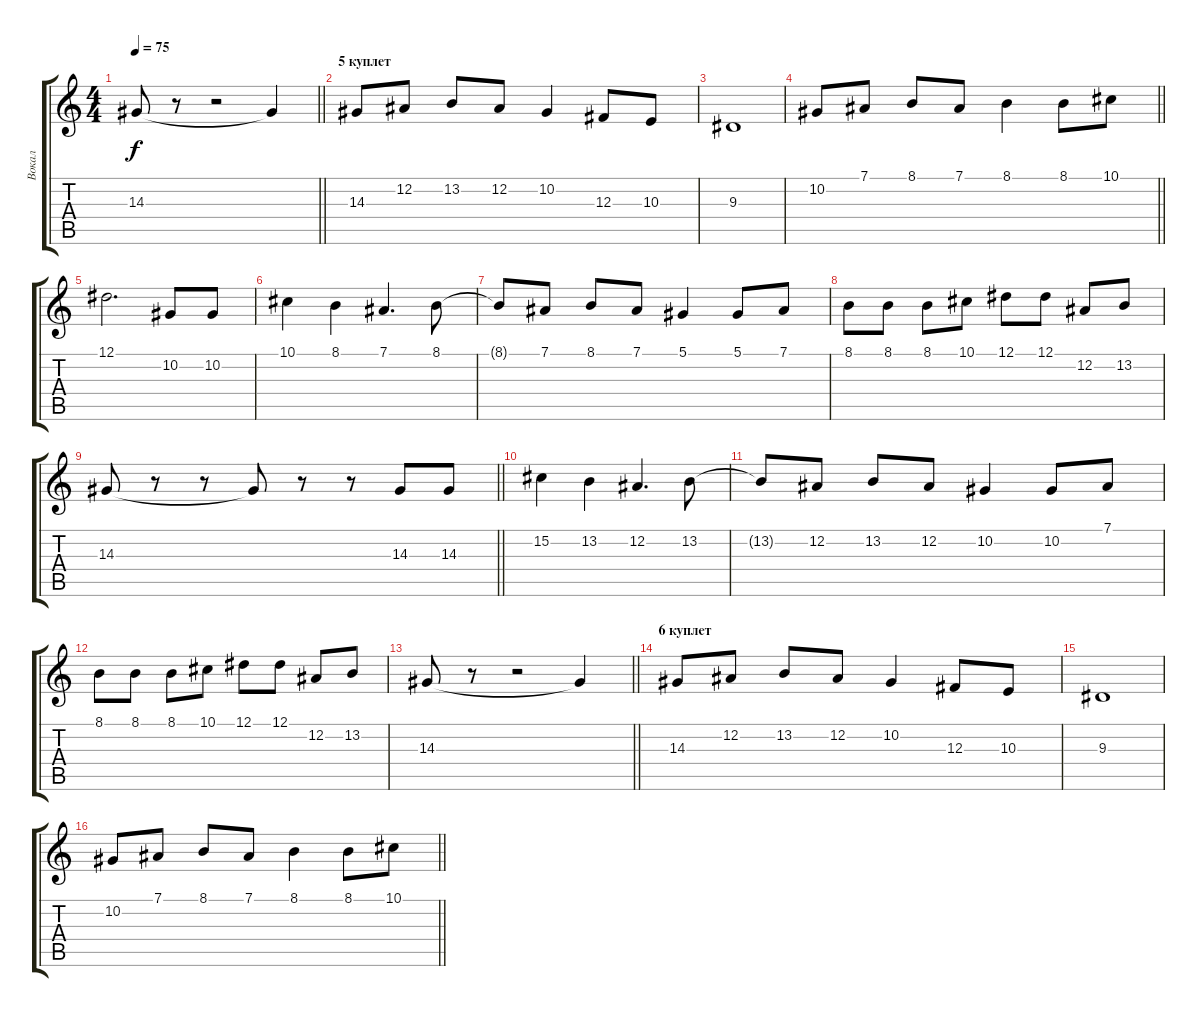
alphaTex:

\track ("Вокал" "Вокал") {mute instrument lead6voice}
\staff {score tabs}
\tuning (Eb4 Bb3 Gb3 Db3 Ab2 Eb2) {hide}
\ts (4 4)
\tempo 75
\clef g2
\barLineRight lightlight
\ks c
14.3.8{dy f} r.8 r.2 14.3{t}.4 |
\section ("" "5 куплет")
14.3.8 12.2.8 13.2.8 12.2.8 10.2.4 12.3.8 10.3.8 |
9.3.1 |
\barLineRight lightlight
10.2.8 7.1.8 8.1.8 7.1.8 8.1.4 8.1.8 10.1.8 |
12.1.2{d} 10.2.8 10.2.8 |
10.1.4 8.1.4 7.1.4{d} 8.1.8 |
8.1{t}.8 7.1.8 8.1.8 7.1.8 5.1.4 5.1.8 7.1.8 |
8.1.8 8.1.8 8.1.8 10.1.8 12.1.8 12.1.8 12.2.8 13.2.8 |
\barLineRight lightlight
14.3.8 r.8 r.8 14.3{t}.8 r.8 r.8 14.3.8 14.3.8 |
15.2.4 13.2.4 12.2.4{d} 13.2.8 |
13.2{t}.8 12.2.8 13.2.8 12.2.8 10.2.4 10.2.8 7.1.8 |
8.1.8 8.1.8 8.1.8 10.1.8 12.1.8 12.1.8 12.2.8 13.2.8 |
\barLineRight lightlight
14.3.8 r.8 r.2 14.3{t}.4 |
\section ("" "6 куплет")
14.3.8 12.2.8 13.2.8 12.2.8 10.2.4 12.3.8 10.3.8 |
9.3.1 |
\barLineRight lightlight
10.2.8 7.1.8 8.1.8 7.1.8 8.1.4 8.1.8 10.1.8
